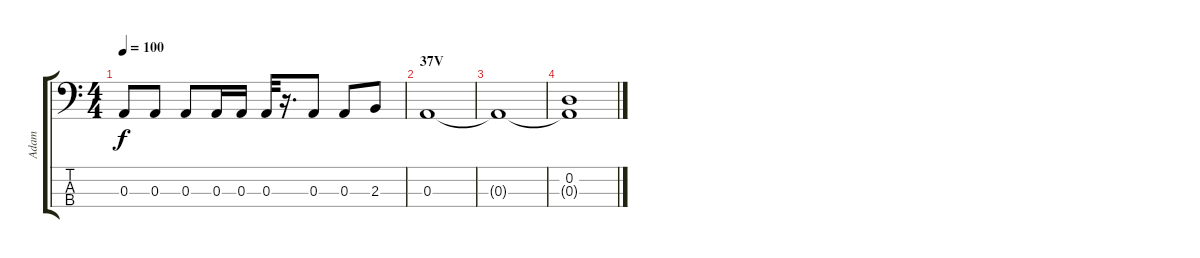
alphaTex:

\track ("Adam" "Adam") {instrument electricbassfinger}
\staff {score tabs}
\tuning (G2 D2 A1 E1) {hide}
\ts (4 4)
\tempo 100
\clef f4
\ks c
0.3.8{dy f} 0.3.8 0.3.8 0.3.16 0.3.16 0.3.32 r.16{d} 0.3.8 0.3.8 2.3.8 |
\section ("" "37V")
0.3.1 |
0.3{t}.1 |
(0.2 0.3{t}).1
